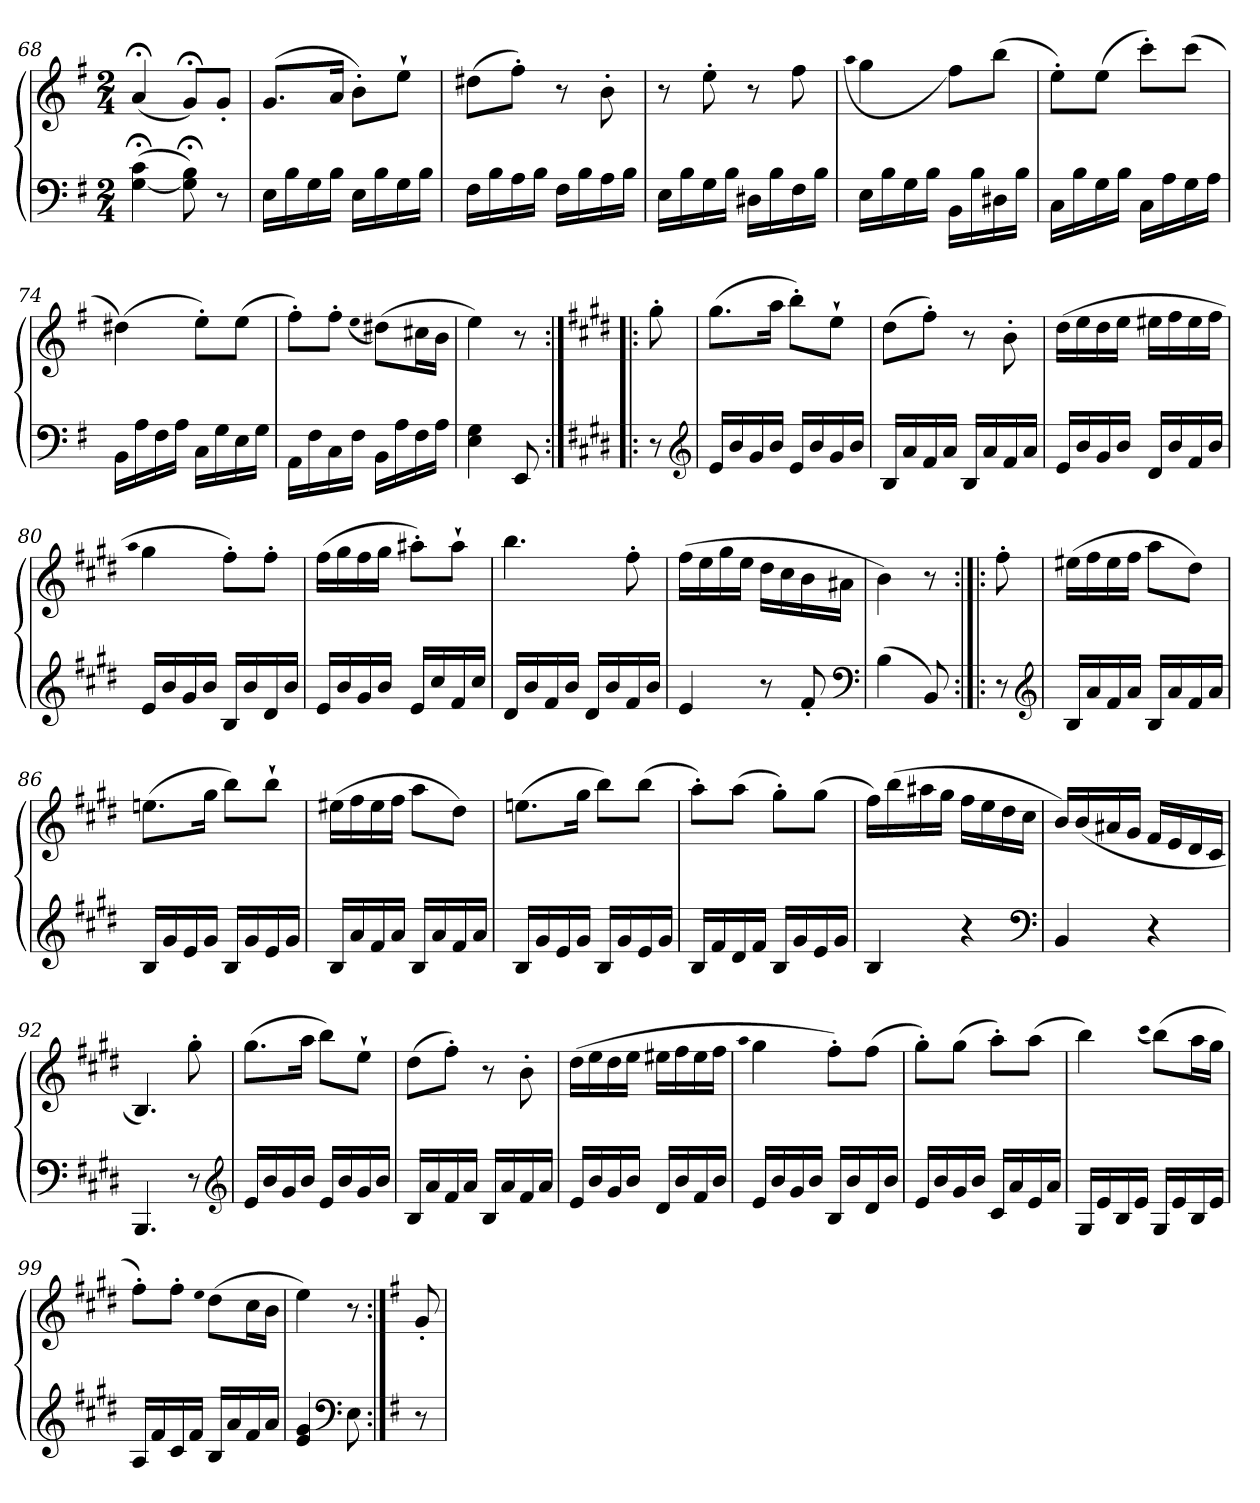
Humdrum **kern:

**kern	**kern
*part1	*part1
*staff2	*staff1
*clefF4	*clefG2
*k[f#]	*k[f#]
*M2/4	*M2/4
=68	=68
([4G;<\ 4c;<\	(4a;</
8G];<\ 8B;<\)	8g;</L)
8r	8g'/J
=69	=69
16E\LL	(8.g/L
16B\	.
16G\	.
16B\JJ	16a/Jk
16E\LL	8b'\L)
16B\	.
16G\	8ee`\J
16B\JJ	.
=70	=70
16F#\LL	(8dd#X\L
16B\	.
16A\	8ff#'\J)
16B\JJ	.
16F#\LL	8r
16B\	.
16A\	8b'\
16B\JJ	.
=71	=71
16E\LL	8r
16B\	.
16G\	8ee'\
16B\JJ	.
16D#X\LL	8r
16B\	.
16F#\	8ff#\
16B\JJ	.
=72	=72
.	(qaa
16E\LL	4gg\
16B\	.
16G\	.
16B\JJ	.
16BB\LL	8ff#\L)
16B\	.
16D#X\	(8bb\J
16B\JJ	.
=73	=73
16C\LL	8ee'\L)
16B\	.
16G\	(8ee\J
16B\JJ	.
16C\LL	8ccc'\L)
16A\	.
16G\	(8ccc\J
16A\JJ	.
=74	=74
16BB\LL	(4dd#X\)
16A\	.
16F#\	.
16A\JJ	.
16C\LL	8ee'\L)
16G\	.
16E\	(8ee\J
16G\JJ	.
=75	=75
16AA\LL	8ff#'\L)
16F#\	.
16C\	8ff#'\J
16F#\JJ	.
.	(qee
16BB\LL	(8dd#X\L)
16A\	.
16F#\	16cc#X\L
16A\JJ	16b\JJ
=76	=76
4E\ 4G\	4ee\)
8EE/	8r
=:|!|:	=:|!|:
*k[f#c#g#d#]	*k[f#c#g#d#]
8r	8gg#'\
*clefG2	*
=77	=77
16e/LL	(8.gg#\L
16b/	.
16g#/	.
16b/JJ	16aa\Jk
16e/LL	8bb'\L)
16b/	.
16g#/	8ee`\J
16b/JJ	.
=78	=78
16B/LL	(8dd#\L
16a/	.
16f#/	8ff#'\J)
16a/JJ	.
16B/LL	8r
16a/	.
16f#/	8b'\
16a/JJ	.
=79	=79
16e/LL	(16dd#\LL
16b/	16ee\
16g#/	16dd#\
16b/JJ	16ee\JJ
16d#/LL	16ee#X\LL
16b/	16ff#\
16f#/	16ee#\
16b/JJ	16ff#\JJ
=80	=80
.	qaa
16e/LL	4gg#\
16b/	.
16g#/	.
16b/JJ	.
16B/LL	8ff#'\L)
16b/	.
16d#/	8ff#'\J
16b/JJ	.
=81	=81
16e/LL	(16ff#\LL
16b/	16gg#\
16g#/	16ff#\
16b/JJ	16gg#\JJ
16e/LL	8aa#X'\L)
16cc#/	.
16f#/	8aa#`\J
16cc#/JJ	.
=82	=82
16d#/LL	4.bb\
16b/	.
16f#/	.
16b/JJ	.
16d#/LL	.
16b/	.
16f#/	8ff#'\
16b/JJ	.
=83	=83
4e/	(16ff#\LL
.	16ee\
.	16gg#\
.	16ee\JJ
8r	16dd#\LL
.	16cc#\
8f#'/	16b\
.	16a#X\JJ
*clefF4	*
=84	=84
(4B\	4b\)
8BB/)	8r
=:|!|:	=:|!|:
8r	8ff#'\
*clefG2	*
=85	=85
16B/LL	(16ee#X\LL
16a/	16ff#\
16f#/	16ee#\
16a/JJ	16ff#\JJ
16B/LL	8aa\L
16a/	.
16f#/	8dd#\J)
16a/JJ	.
=86	=86
16B/LL	(8.een\L
16g#/	.
16e/	.
16g#/JJ	16gg#\Jk
16B/LL	8bb\L)
16g#/	.
16e/	8bb`\J
16g#/JJ	.
=87	=87
16B/LL	(16ee#X\LL
16a/	16ff#\
16f#/	16ee#\
16a/JJ	16ff#\JJ
16B/LL	8aa\L
16a/	.
16f#/	8dd#\J)
16a/JJ	.
=88	=88
16B/LL	(8.een\L
16g#/	.
16e/	.
16g#/JJ	16gg#\Jk
16B/LL	8bb\L)
16g#/	.
16e/	(8bb\J
16g#/JJ	.
=89	=89
16B/LL	8aa'\L)
16f#/	.
16d#/	(8aa\J
16f#/JJ	.
16B/LL	8gg#'\L)
16g#/	.
16e/	(8gg#\J
16g#/JJ	.
=90	=90
4B/	16ff#\LL)
.	(16bb\
.	16aa#X\
.	16gg#\JJ
4r	16ff#\LL
.	16ee\
.	16dd#\
.	16cc#\JJ
*clefF4	*
=91	=91
4BB/	16b/LL)
.	(16b/
.	16a#X/
.	16g#/JJ
4r	16f#/LL
.	16e/
.	16d#/
.	16c#/JJ
=92	=92
4.BBB/	4.B/)
8r	8gg#'\
*clefG2	*
=93	=93
16e/LL	(8.gg#\L
16b/	.
16g#/	.
16b/JJ	16aa\Jk
16e/LL	8bb\L)
16b/	.
16g#/	8ee`\J
16b/JJ	.
=94	=94
16B/LL	(8dd#\L
16a/	.
16f#/	8ff#'\J)
16a/JJ	.
16B/LL	8r
16a/	.
16f#/	8b'\
16a/JJ	.
=95	=95
16e/LL	(16dd#\LL
16b/	16ee\
16g#/	16dd#\
16b/JJ	16ee\JJ
16d#/LL	16ee#X\LL
16b/	16ff#\
16f#/	16ee#\
16b/JJ	16ff#\JJ
=96	=96
.	qaa
16e/LL	4gg#\
16b/	.
16g#/	.
16b/JJ	.
16B/LL	8ff#'\L)
16b/	.
16d#/	(8ff#\J
16b/JJ	.
=97	=97
16e/LL	8gg#'\L)
16b/	.
16g#/	(8gg#\J
16b/JJ	.
16c#/LL	8aa'\L)
16a/	.
16e/	(8aa\J
16a/JJ	.
=98	=98
16G#/LL	4bb\)
16e/	.
16B/	.
16e/JJ	.
.	(qccc#
16G#/LL	(8bb\L)
16e/	.
16B/	16aa\L
16e/JJ	16gg#\JJ
=99	=99
16A/LL	8ff#'\L)
16f#/	.
16c#/	8ff#'\J
16f#/JJ	.
.	qee
16B/LL	(8dd#\L
16a/	.
16f#/	16cc#\L
16a/JJ	16b\JJ
=100	=100
4e/ 4g#/	4ee\)
*clefF4	*
8E\	8r
=:|!	=:|!
*k[f#]	*k[f#]
8r	8g'/
=	=
*-	*-
